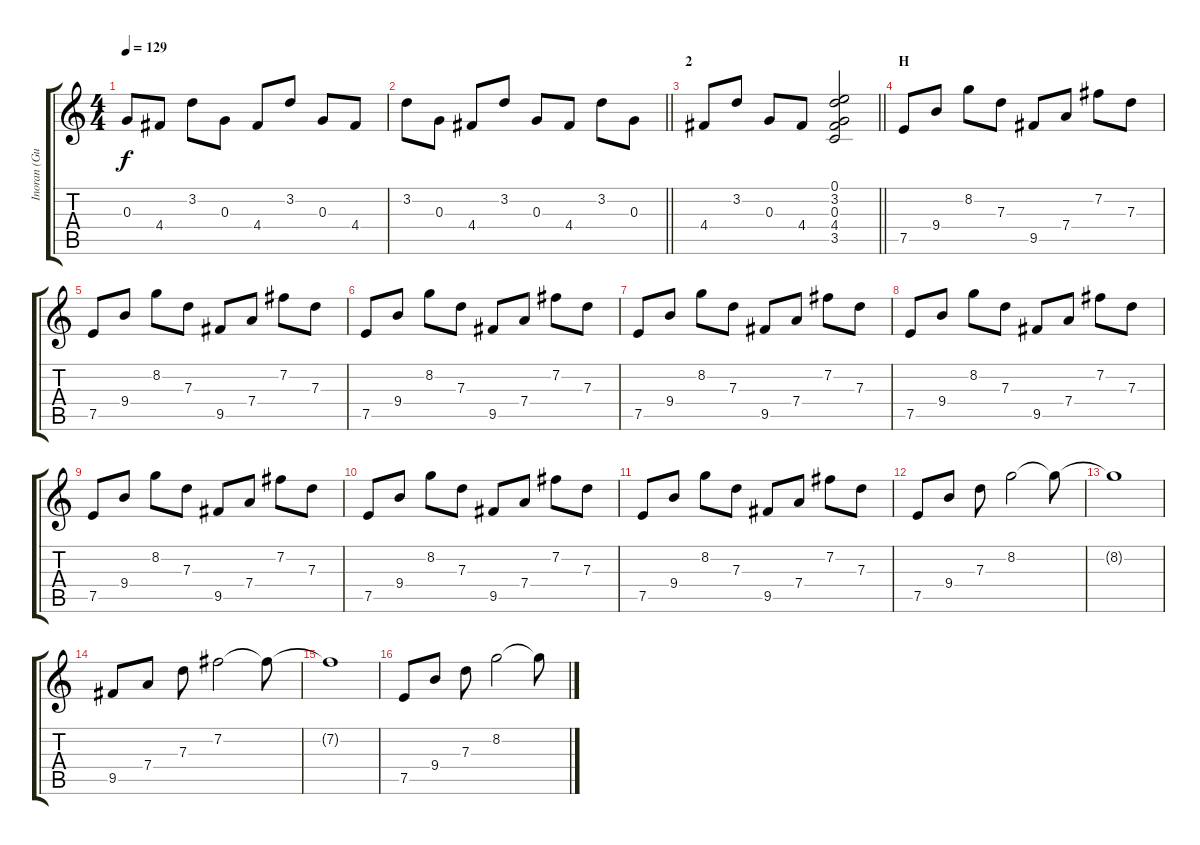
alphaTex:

\track ("Inoran (Guitar 3)" "Inoran (Gu") {instrument distortionguitar}
\staff {score tabs}
\tuning (E4 B3 G3 D3 A2 E2) {hide}
\ts (4 4)
\tempo 129
\clef g2
\ks c
0.3.8{dy f} 4.4.8 3.2.8 0.3.8 4.4.8 3.2.8 0.3.8 4.4.8 |
\barLineRight lightlight
3.2.8 0.3.8 4.4.8 3.2.8 0.3.8 4.4.8 3.2.8 0.3.8 |
\section ("" "2")
\barLineRight lightlight
4.4.8 3.2.8 0.3.8 4.4.8 (0.1 3.2 0.3 4.4 3.5).2 |
\section ("" "H")
7.5.8 9.4.8 8.2.8 7.3.8 9.5.8 7.4.8 7.2.8 7.3.8 |
7.5.8 9.4.8 8.2.8 7.3.8 9.5.8 7.4.8 7.2.8 7.3.8 |
7.5.8 9.4.8 8.2.8 7.3.8 9.5.8 7.4.8 7.2.8 7.3.8 |
7.5.8 9.4.8 8.2.8 7.3.8 9.5.8 7.4.8 7.2.8 7.3.8 |
7.5.8 9.4.8 8.2.8 7.3.8 9.5.8 7.4.8 7.2.8 7.3.8 |
7.5.8 9.4.8 8.2.8 7.3.8 9.5.8 7.4.8 7.2.8 7.3.8 |
7.5.8 9.4.8 8.2.8 7.3.8 9.5.8 7.4.8 7.2.8 7.3.8 |
7.5.8 9.4.8 8.2.8 7.3.8 9.5.8 7.4.8 7.2.8 7.3.8 |
7.5.8 9.4.8 7.3.8 8.2.2 8.2{t}.8 |
8.2{t}.1 |
9.5.8 7.4.8 7.3.8 7.2.2 7.2{t}.8 |
7.2{t}.1 |
7.5.8 9.4.8 7.3.8 8.2.2 8.2{t}.8
